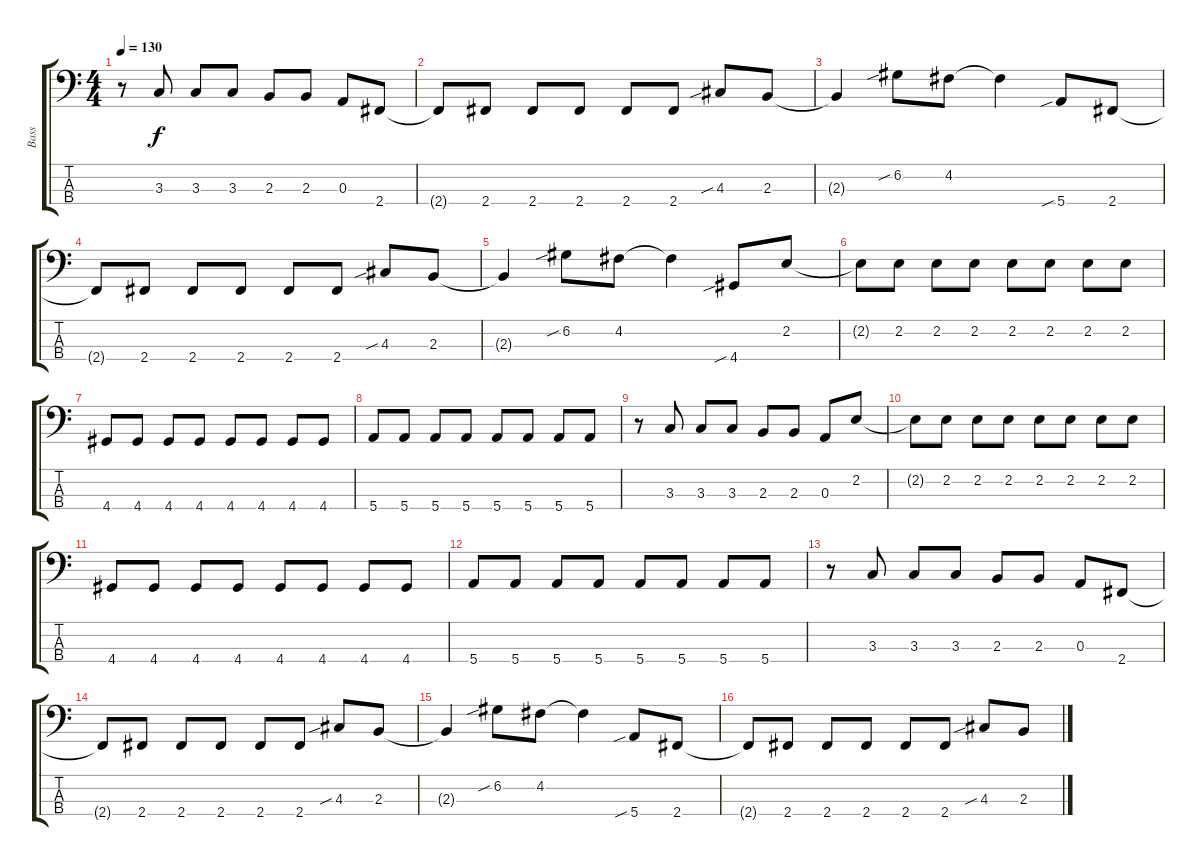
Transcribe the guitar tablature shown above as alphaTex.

\track ("Bass" "Bass") {instrument electricbassfinger}
\staff {score tabs}
\tuning (G2 D2 A1 E1) {hide}
\ts (4 4)
\tempo 130
\clef f4
\ks c
r.8{dy f} 3.3.8 3.3.8 3.3.8 2.3.8 2.3.8 0.3.8 2.4.8 |
2.4{t}.8 2.4.8 2.4.8 2.4.8 2.4.8 2.4.8 4.3{sib}.8 2.3.8 |
2.3{t}.4 6.2{sib}.8 4.2.8 4.2{t}.4 5.4{sib}.8 2.4.8 |
2.4{t}.8 2.4.8 2.4.8 2.4.8 2.4.8 2.4.8 4.3{sib}.8 2.3.8 |
2.3{t}.4 6.2{sib}.8 4.2.8 4.2{t}.4 4.4{sib}.8 2.2.8 |
2.2{t}.8 2.2.8 2.2.8 2.2.8 2.2.8 2.2.8 2.2.8 2.2.8 |
4.4.8 4.4.8 4.4.8 4.4.8 4.4.8 4.4.8 4.4.8 4.4.8 |
5.4.8 5.4.8 5.4.8 5.4.8 5.4.8 5.4.8 5.4.8 5.4.8 |
r.8 3.3.8 3.3.8 3.3.8 2.3.8 2.3.8 0.3.8 2.2.8 |
2.2{t}.8 2.2.8 2.2.8 2.2.8 2.2.8 2.2.8 2.2.8 2.2.8 |
4.4.8 4.4.8 4.4.8 4.4.8 4.4.8 4.4.8 4.4.8 4.4.8 |
5.4.8 5.4.8 5.4.8 5.4.8 5.4.8 5.4.8 5.4.8 5.4.8 |
r.8 3.3.8 3.3.8 3.3.8 2.3.8 2.3.8 0.3.8 2.4.8 |
2.4{t}.8 2.4.8 2.4.8 2.4.8 2.4.8 2.4.8 4.3{sib}.8 2.3.8 |
2.3{t}.4 6.2{sib}.8 4.2.8 4.2{t}.4 5.4{sib}.8 2.4.8 |
2.4{t}.8 2.4.8 2.4.8 2.4.8 2.4.8 2.4.8 4.3{sib}.8 2.3.8
